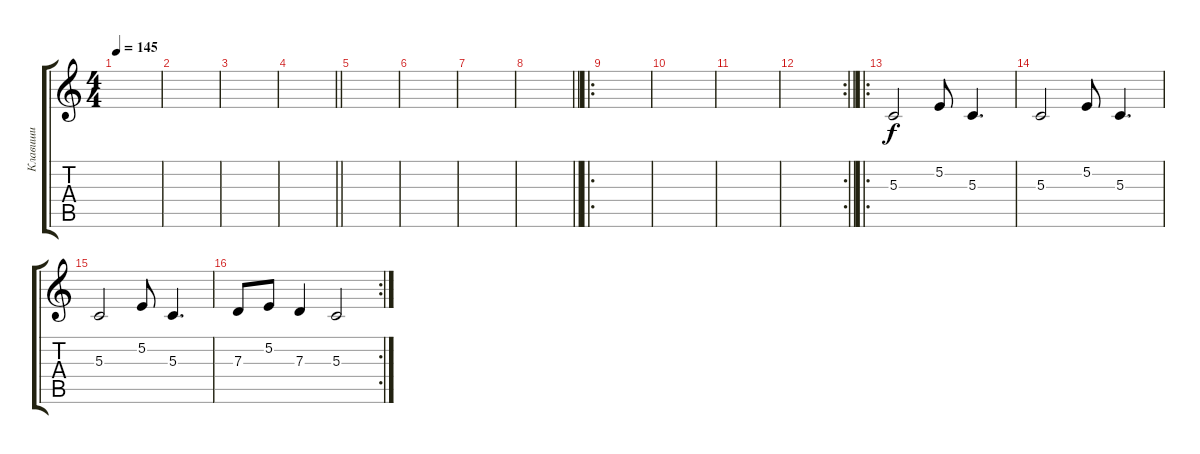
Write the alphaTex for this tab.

\track ("Клавиши" "Клавиши") {instrument lead1square}
\staff {score tabs}
\tuning (E4 B3 G3 D3 A2 E2) {hide}
\ts (4 4)
\tempo 145
\clef g2
\ks c
|
|
|
\barLineRight lightlight
|
|
|
|
\barLineRight lightlight
|
\ro
|
|
|
\rc 2
\barLineRight lightlight
|
\ro
5.3.2{instrument lead1square} 5.2.8 5.3.4{d} |
5.3.2 5.2.8 5.3.4{d} |
5.3.2 5.2.8 5.3.4{d} |
\rc 2
7.3.8 5.2.8 7.3.4 5.3.2
